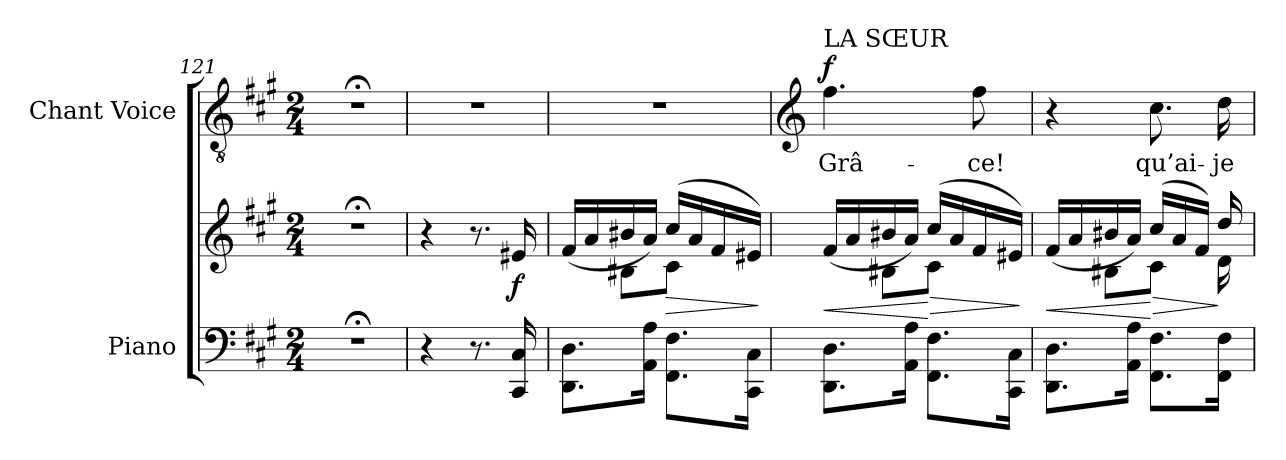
**kern	**kern	**dynam	**kern	**text	**dynam
*part2	*part2	*part2	*part1	*part1	*part1
*staff3	*staff2	*staff2/3	*staff1	*staff1	*staff1
*I"Piano	*	*	*I"Chant Voice	*	*
*I'Pno	*	*	*	*	*
!!LO:PB:g=z
*clefF4	*clefG2	*	*clefGv2	*	*
*k[f#c#g#]	*k[f#c#g#]	*	*k[f#c#g#]	*	*
*M2/4	*M2/4	*	*M2/4	*	*
=121	=121	=121	=121	=121	=121
2r;<	2r;<	.	2r;<	.	.
=122	=122	=122	=122	=122	=122
4r	4r	.	2r	.	.
8.r	8.r	.	.	.	.
!	!	!LO:DY:b	!	!	!
16CC#/ 16C#/	16e#X/	f	.	.	.
=123	=123	=123	=123	=123	=123
*	*^	*	*	*	*
8.DD\ 8.D\L	(>16f#/LL	8ryy	.	2r	.	.
.	16a/	.	.	.	.	.
.	16b#X/	8B#X\L	.	.	.	.
16AA\ 16A\Jk	16a/JJ)	.	.	.	.	.
!	!	!	!LO:HP:b	!	!	!
8.FF#\ 8.F#\L	(>16cc#/LL	8c#\J	>	.	.	.
.	16a/	.	.	.	.	.
.	16f#/	8ryy	.	.	.	.
16CC#\ 16C#\Jk	16e#X/JJ)	.	.	.	.	.
*	*v	*v	*	*	*	*
.	.	]	.	.	.
=124	=124	=124	=124	=124	=124
*	*	*	*clefG2	*	*
!	!	!	!LO:TX:a:t=LA SŒUR	!	!
!	!	!LO:HP:b	!	!LO:LY:b	!LO:DY:a
*	*^	*	*	*	*
8.DD\ 8.D\L	(>16f#/LL	8ryy	<	4.ff#\	Grâ-	f
.	16a/	.	.	.	.	.
.	16b#X/	8B#X\L	.	.	.	.
16AA\ 16A\Jk	16a/JJ)	.	.	.	.	.
!	!	!	!LO:HP:n=1:b	!	!	!
8.FF#\ 8.F#\L	(>16cc#/LL	8c#\J	[ >	.	.	.
.	16a/	.	.	.	.	.
!	!	!	!	!	!LO:LY:b	!
.	16f#/	8ryy	.	8ff#\	-ce!	.
16CC#\ 16C#\Jk	16e#X/JJ)	.	.	.	.	.
*	*v	*v	*	*	*	*
.	.	]	.	.	.
=125	=125	=125	=125	=125	=125
!	!	!LO:HP:b	!	!	!
*	*^	*	*	*	*
8.DD\ 8.D\L	(>16f#/LL	8ryy	<	4r	.	.
.	16a/	.	.	.	.	.
.	16b#X/	8B#X\L	.	.	.	.
16AA\ 16A\Jk	16a/JJ)	.	.	.	.	.
!	!	!	!LO:HP:n=1:b	!	!LO:LY:b	!
8.FF#\ 8.F#\L	(>16cc#/LL	8c#\J	[ >	8.cc#\	qu’ai-	.
.	16a/	.	.	.	.	.
.	16f#/JJ)	16ryy	.	.	.	.
!	!	!	!	!	!LO:LY:b	!
16FF#\ 16F#\Jk	16dd/	16d\	]	16dd\	-je	.
*	*v	*v	*	*	*	*
=	=	=	=	=	=
*-	*-	*-	*-	*-	*-
